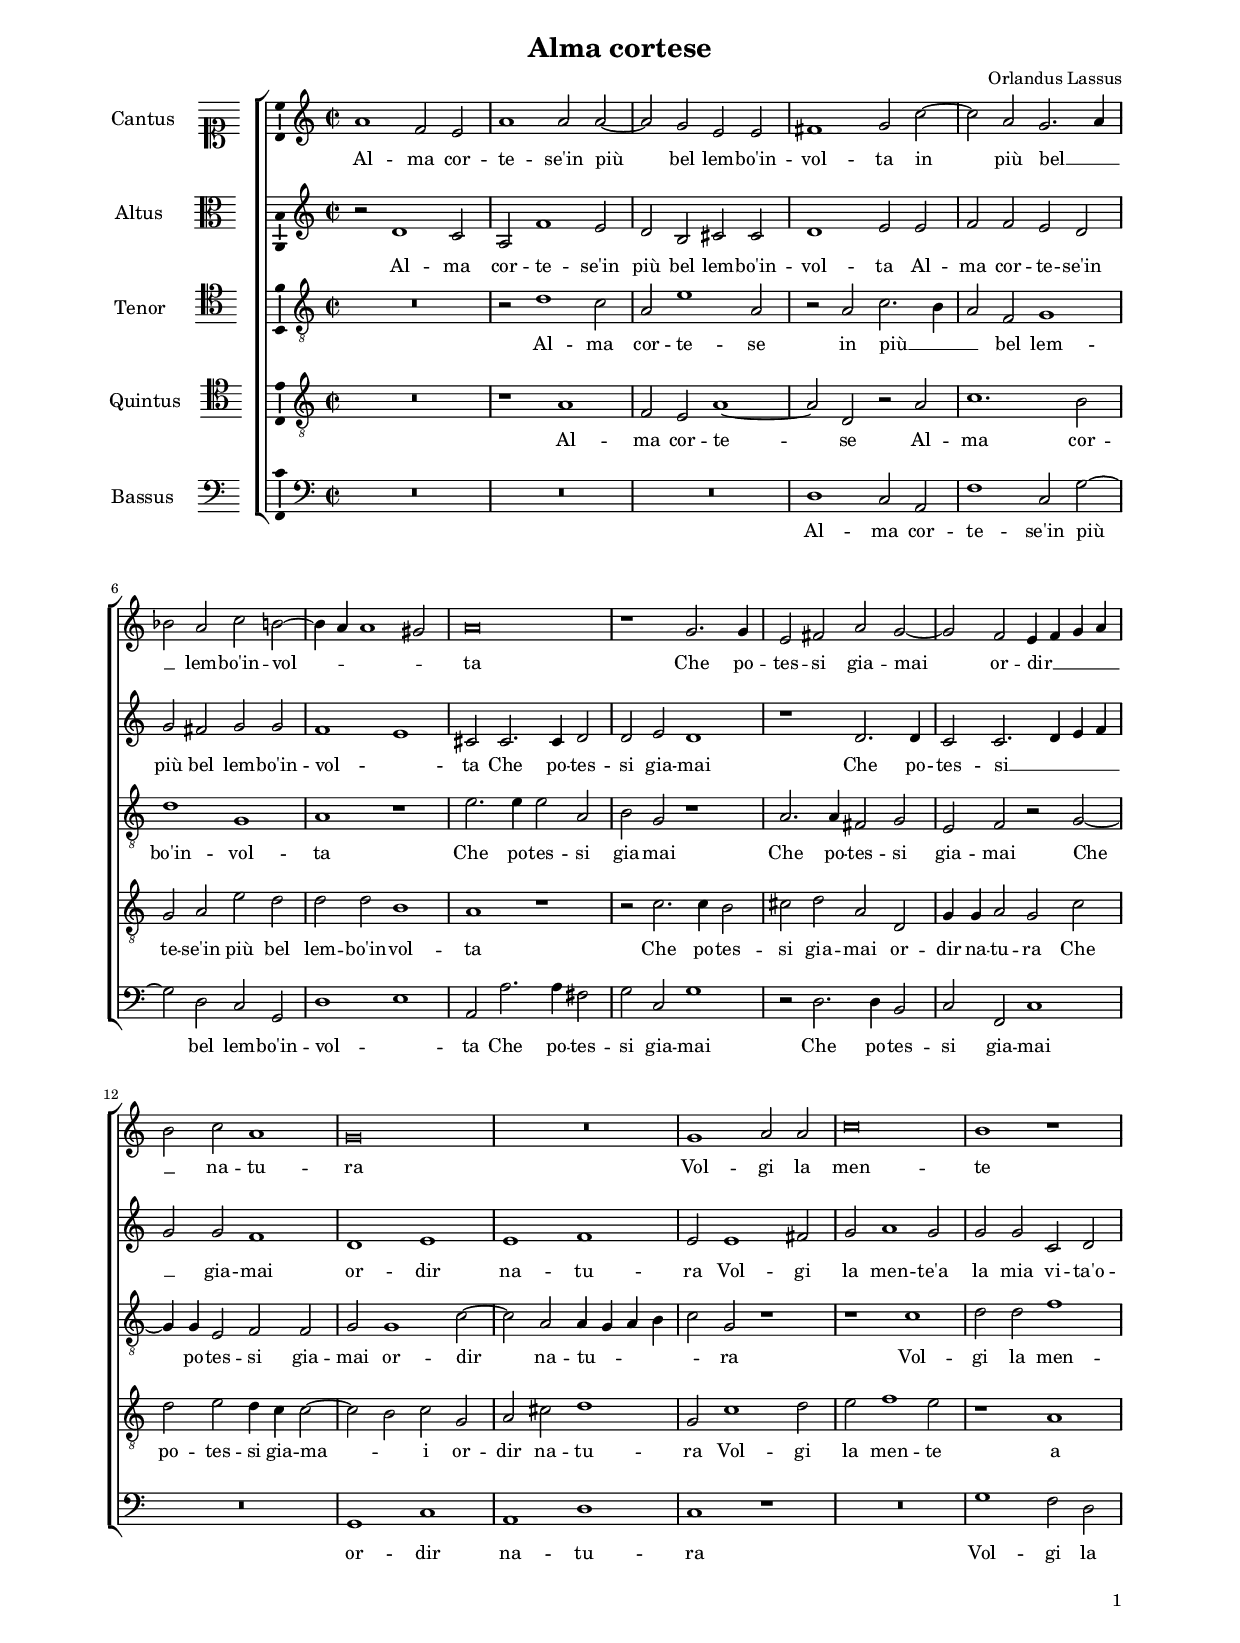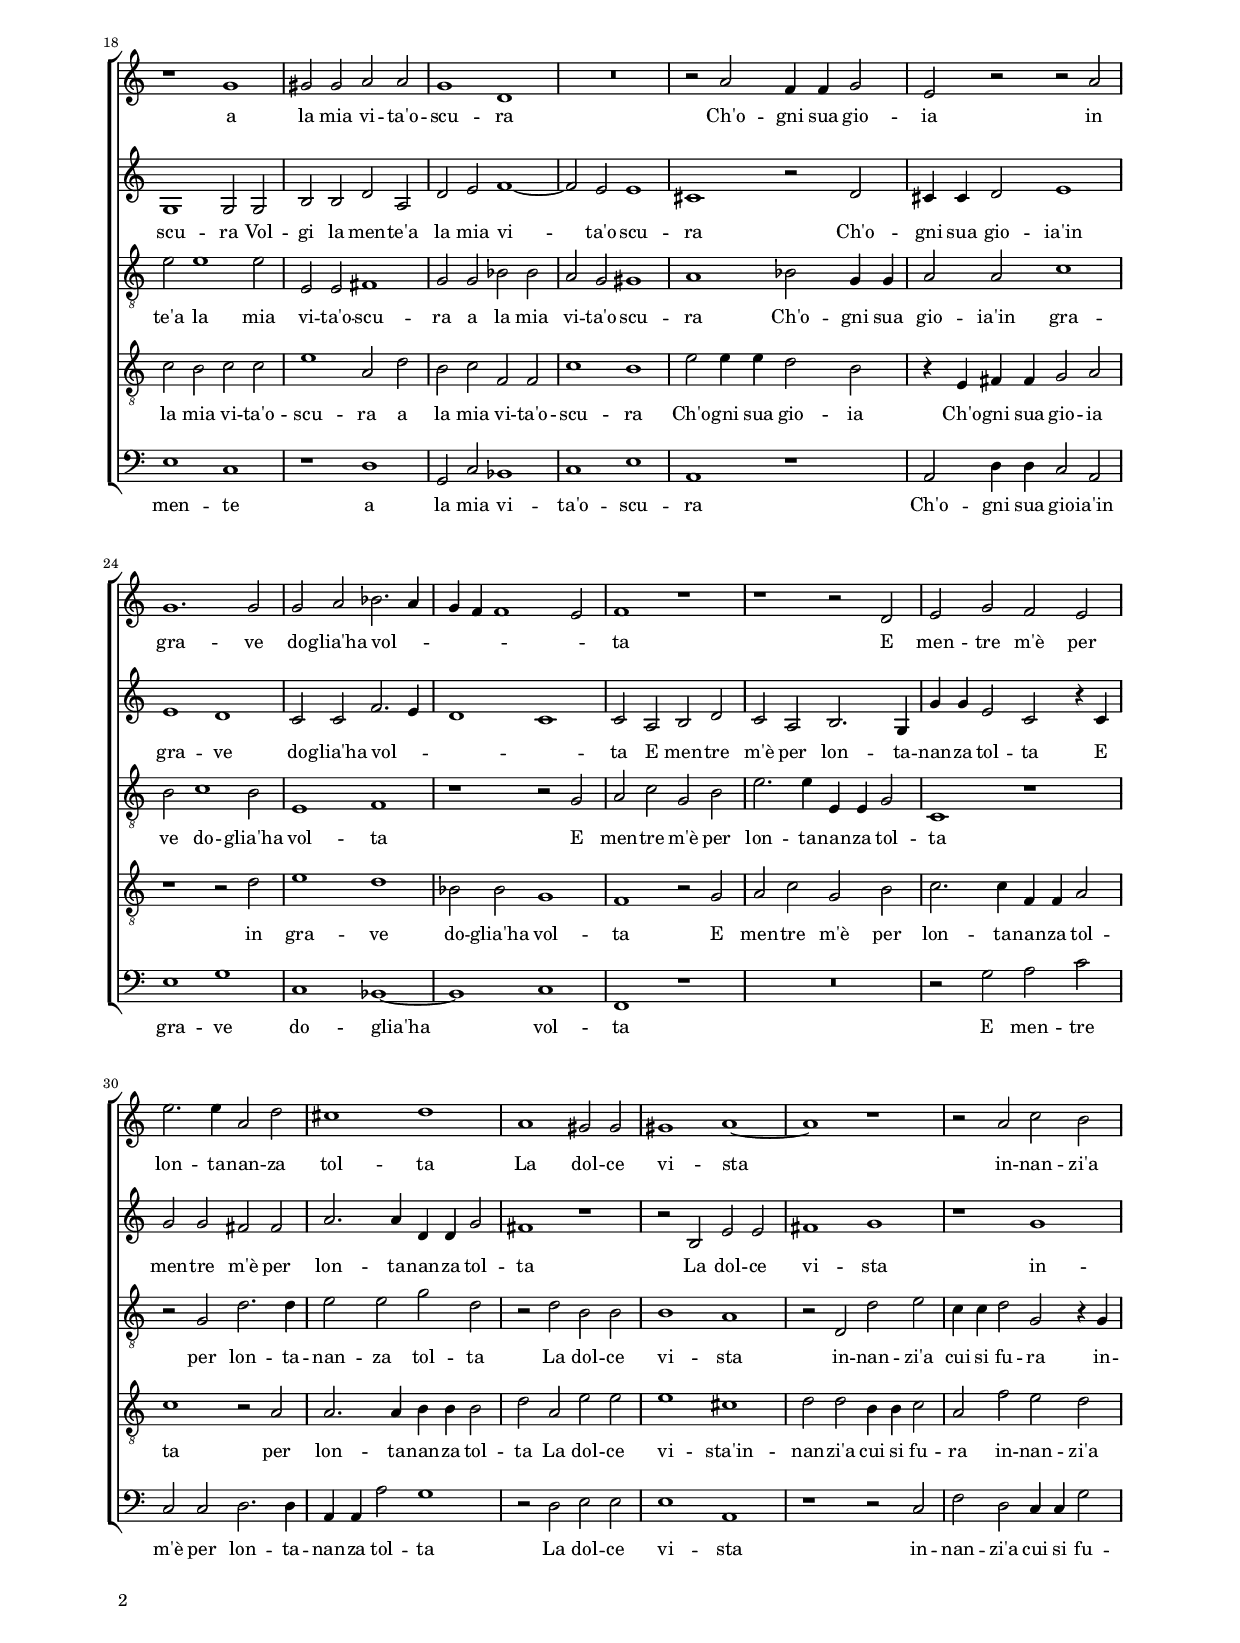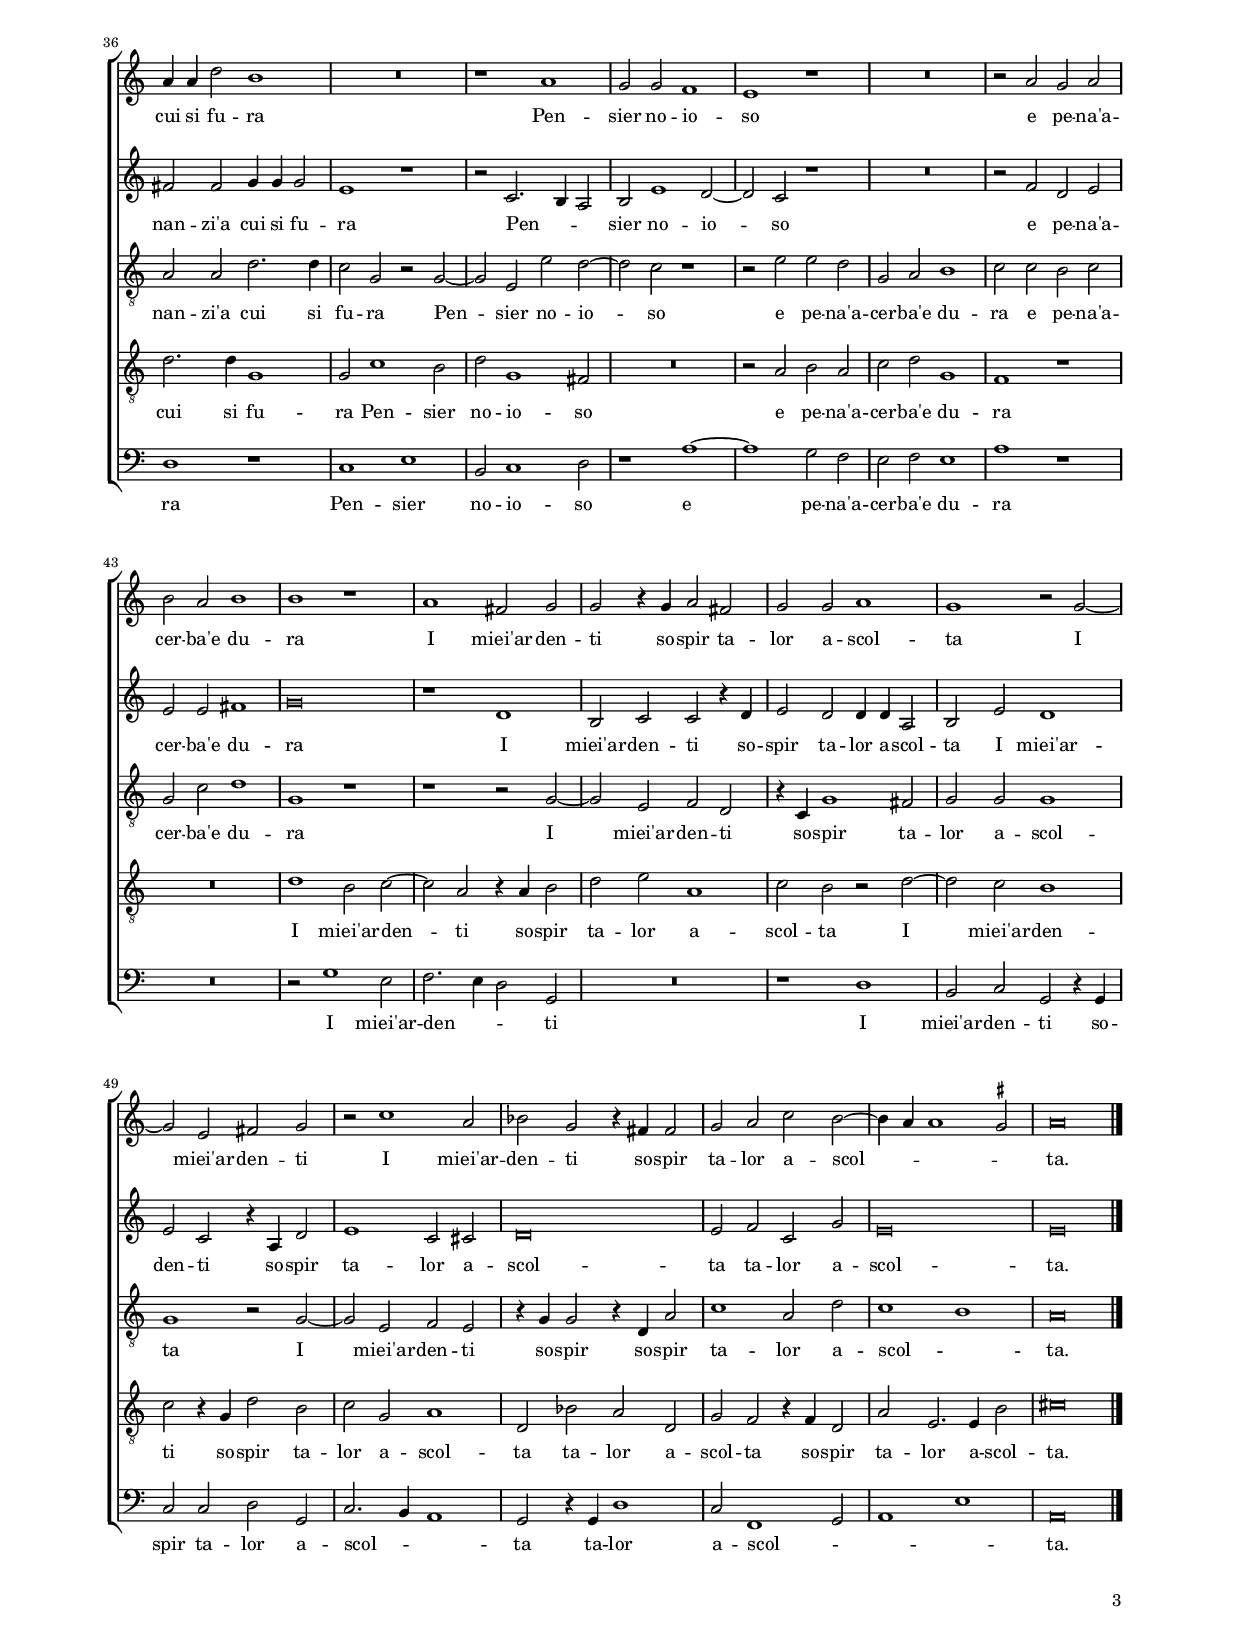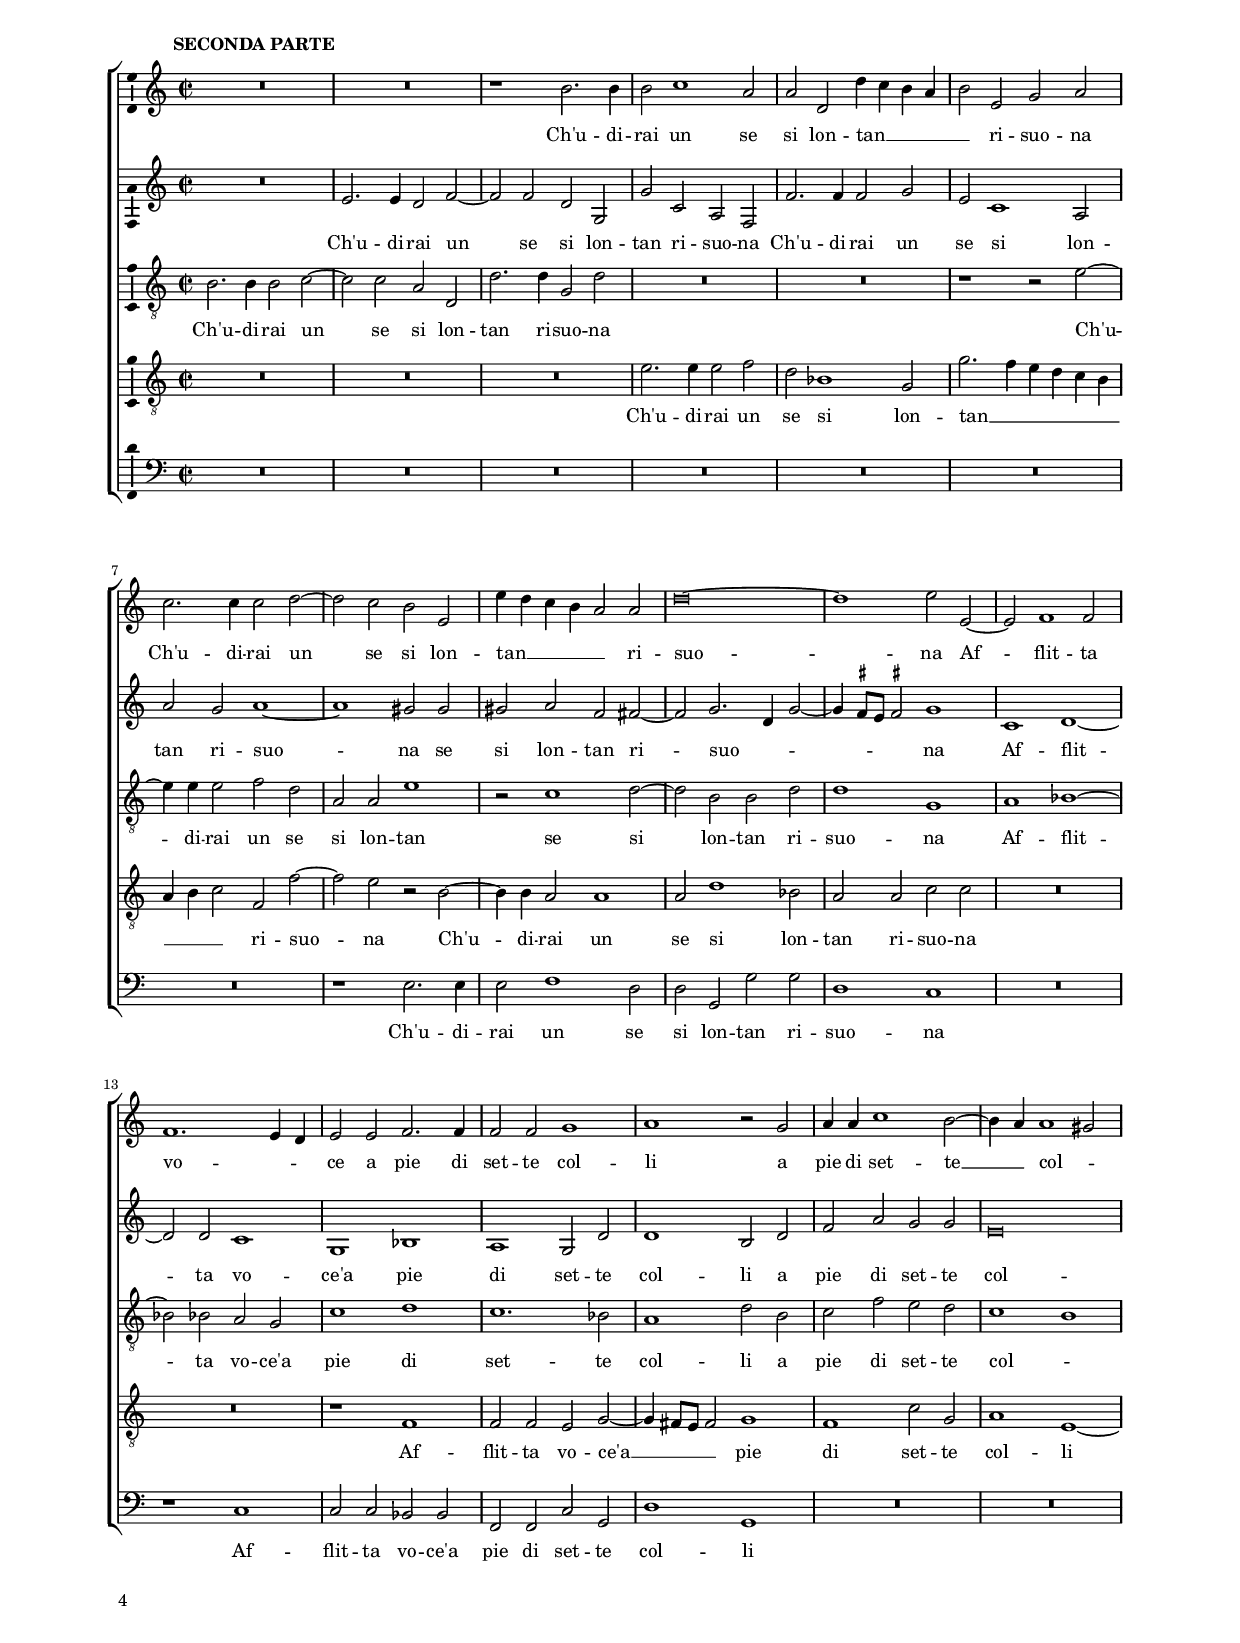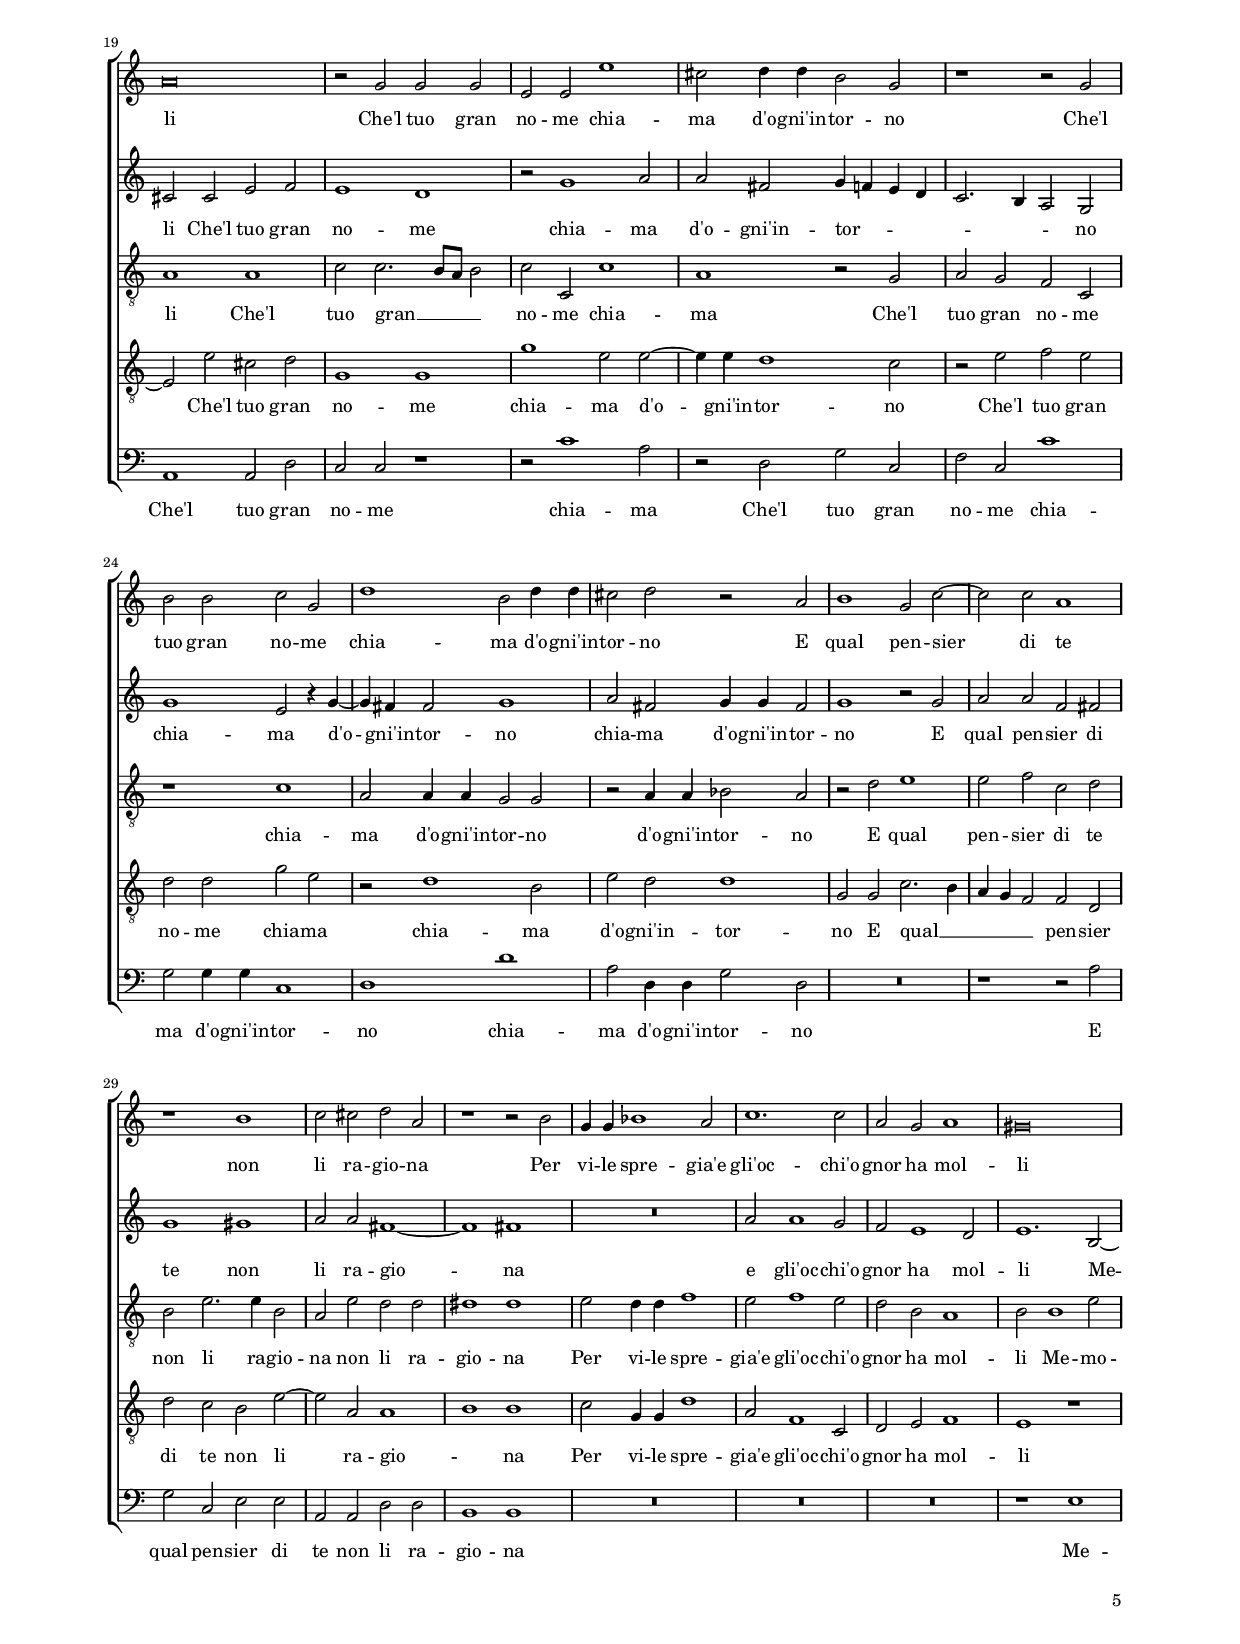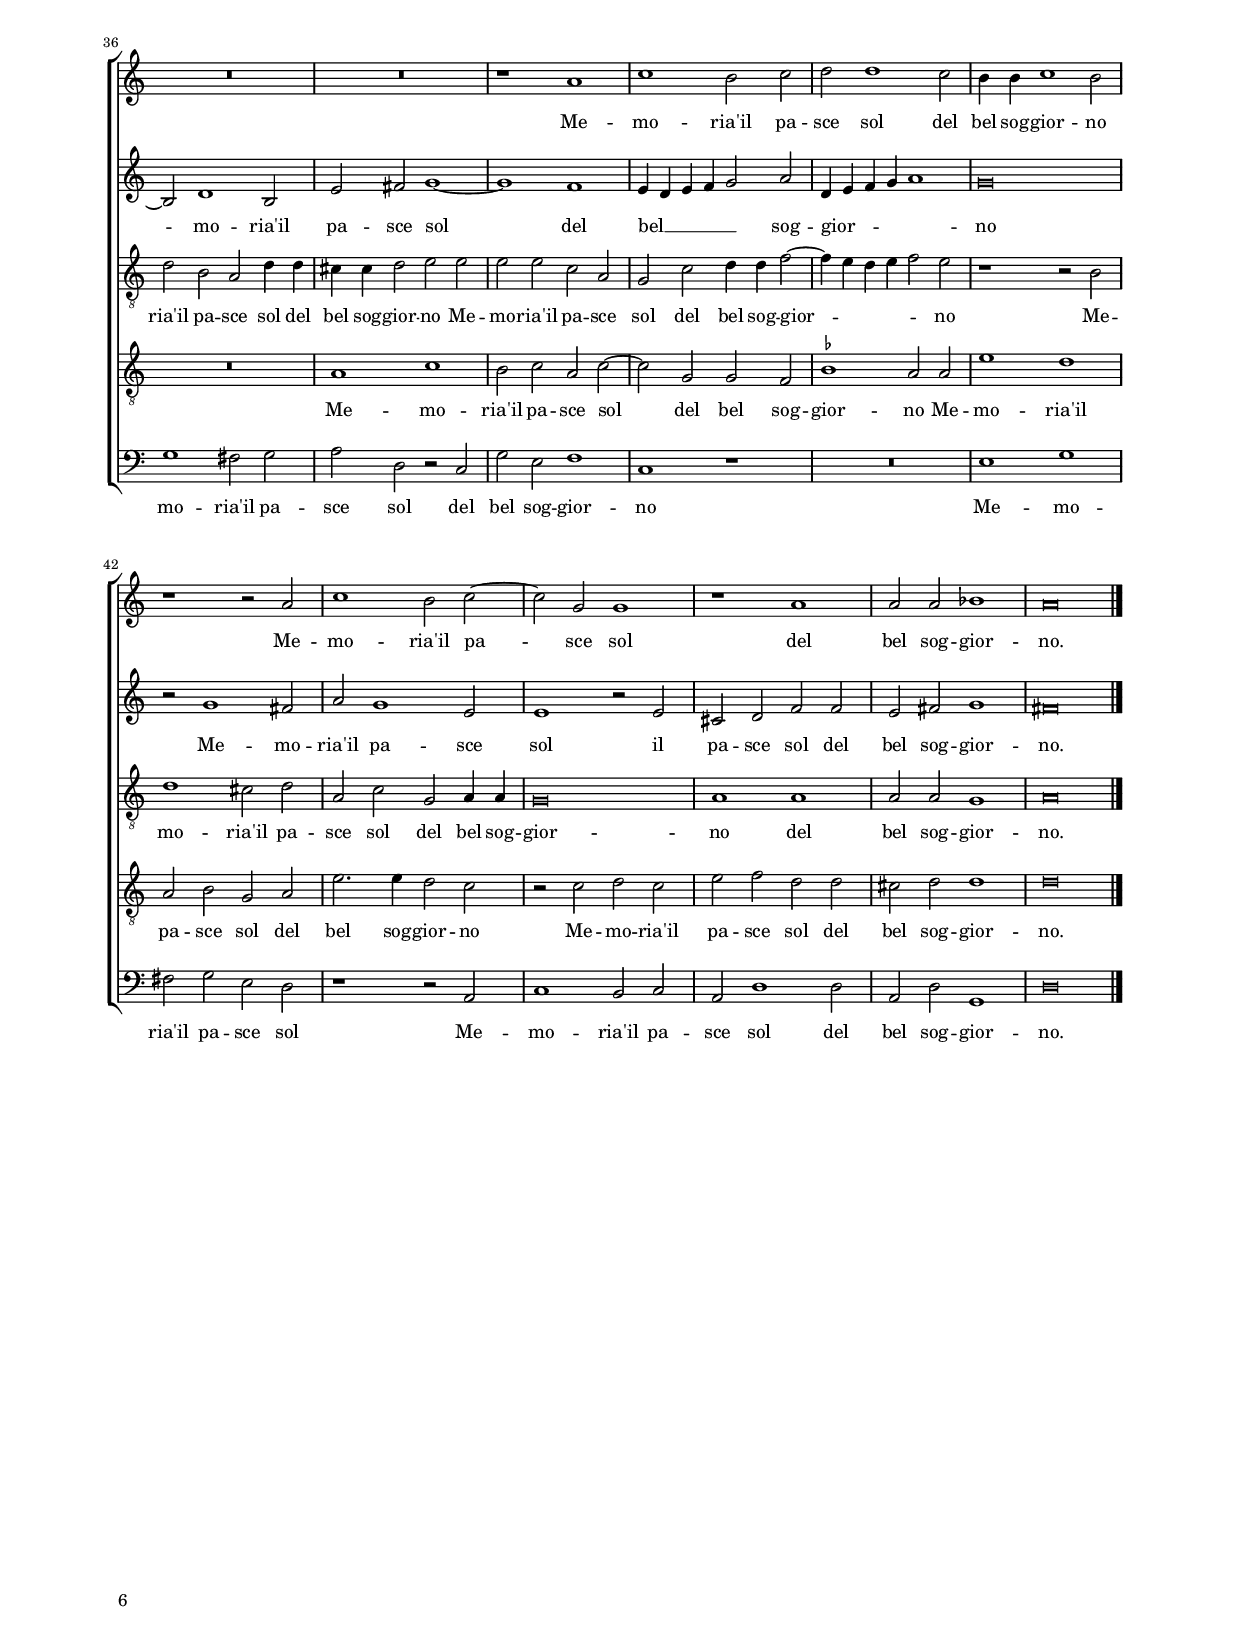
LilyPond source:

\header
{
  title="Alma cortese"
  composer="Orlandus Lassus"
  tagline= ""
}

\version "2.24.1"
\language deutsch
#(set-global-staff-size 15)
% #(set-default-paper-size "letter")
#(ly:set-option 'point-and-click #f)

	
	ficta = { \once \set suggestAccidentals = ##t }
	
	forget = #(define-music-function (music) (ly:music?) #{
		\accidentalStyle forget
		$music
		\accidentalStyle default
		#})
	
	m = \melisma
	me = \melismaEnd


\paper
	{
	top-margin = 1.8 \cm
	bottom-margin = 1.2 \cm
	left-margin = 2 \cm
	right-margin = 2 \cm
	ragged-bottom = ##f
	ragged-last-bottom = ##t
	print-page-number = ##f
	score-system-spacing = #'((basic-distance . 16) (minimum-distance . 14) (padding . 5) (strechability . 150))
	system-system-spacing = #'((basic-distance . 16) (minimum-distance . 14) (padding . 5) (strechability . 150))
	oddFooterMarkup=\markup   \fill-line { "" \fromproperty #'page:page-number-string }
	evenFooterMarkup=\markup  \fill-line { \fromproperty #'page:page-number-string "" }
	last-bottom-spacing = #'((basic-distance . 12) (minimum-distance . 7) (padding . 4))
%	systems-per-page = 3
%	min-systems-per-page = 3
	}

global = {
	\key c \major
	\time 2/2 \set Score.measureLength = #(ly:make-moment 2/1)
	\skip 1*2*54 \bar "|."
	}
	

incipitcantus = \markup { \score {
	{
	\set Staff.instrumentName = \markup { \fontsize #1 "Cantus" }
	\key c \major
	\clef soprano
	s4 \bar ""
	}
	\layout  {
	raggedright = ##t
	indent = 1.8 \cm
	line-width = 2.5 \cm
	\context { \Staff \remove Time_signature_engraver }
	\override Staff.Clef.Y-extent = #'(0 . 0)
	}} \hspace #1 }
      
      
incipitaltus = \markup { \score {
	{
	\set Staff.instrumentName = \markup { \fontsize #1 "Altus" }
	\key c \major
	\clef alto
	s4 \bar ""
	}
	\layout  {
	raggedright = ##t
	indent = 1.8 \cm
	line-width = 2.5 \cm
	\context { \Staff \remove Time_signature_engraver }
	\override Staff.Clef.Y-extent = #'(0 . 0)
	}} \hspace #1 }


incipittenor = \markup { \score {
	{
	\set Staff.instrumentName = \markup { \fontsize #1 "Tenor" }
	\key c \major
	\clef tenor
	s4 \bar ""
	}
	\layout  {
	raggedright = ##t
	indent = 1.8 \cm
	line-width = 2.5 \cm
	\context { \Staff \remove Time_signature_engraver }
	\override Staff.Clef.Y-extent = #'(0 . 0)
	}} \hspace #1 }
      
      
incipitquintus = \markup { \score {
	{
	\set Staff.instrumentName = \markup { \fontsize #1 "Quintus" }
	\key c \major
	\clef tenor
	s4 \bar ""
	}
	\layout  {
	raggedright = ##t
	indent = 1.8 \cm
	line-width = 2.5 \cm
	\context { \Staff \remove Time_signature_engraver }
	\override Staff.Clef.Y-extent = #'(0 . 0)
	}} \hspace #1 }
      
      
incipitbassus = \markup { \score {
	{
	\set Staff.instrumentName = \markup { \fontsize #1 "Bassus" }
	\key c \major
	\clef bass
	s4 \bar ""
	}
	\layout  {
	raggedright = ##t
	indent = 1.8 \cm
	line-width = 2.5 \cm
	\context { \Staff \remove Time_signature_engraver }
	\override Staff.Clef.Y-extent = #'(0 . 0)
	}} \hspace #1 }


cantus =  \relative c''
	{
	a1 f2 e
	a1 a2 a~
	a2 g e e
	fis1 g2 c~
%5
	c2 a g2. \m a4 |
	b2 \me a c h~
	h4 \m a a1 gis2 \me
	a\breve
	r1 g2. g4
%10
	e2 fis a g~ |
	g2 f e4 \m f g a
	h2 \me c a1
	g\breve
	R\breve
%15
	g1 a2 a |
	c\breve
	h1 r
	r1 g
	gis2 gis a a
%20
	g1 d |
	R\breve
	r2 a' f4 f g2
	e2 r r a
	g1. g2
%25
	g2 a b2. \m a4 |
	g4 f f1 e2 \me
	f1 r
	r1 r2 d
	e2 g f e
%30
	e'2. e4 a,2 d |
	cis1 d
	a1 gis2 gis
	gis1 a~
	a1 r
%35
	r2 a c h |
	a4 a d2 h1
	R\breve
	r1 a
	g2 g f1
%40
	e1 r |
	R\breve
	r2 a g a
	h2 a h1
	h1 r
%45
	a1 fis2 g |
	g2 r4 g a2 fis
	g2 g a1
	g1 r2 g~
	g2 e fis g
%50
	r2 c1 a2 |
	b2 g r4 fis fis2
	g2 a c h~
	h4 \m a a1 \ficta gis2 \me
	a\breve |
	}


altus =  \relative c'
	{
	r2 d1 c2
	a2 f'1 e2
	d2 h cis cis
	d1 e2 e
%5
	f2 f e d |
	g2 fis g g
	f1 \m e \me
	cis2 cis2. cis4 d2
	d2 e d1
%10
	r1 d2. d4 |
	c2 c2. \m d4 e f 
	g2 \me g f1
	d1 e
	e1 f
%15
	e2 e1 fis2 |
	g2 a1 g2
	g2 g c, d
	g,1 g2 g
	h2 h d a
%20
	d2 e f1~ |
	f2 e e1
	cis1 r2 d
	cis4 cis d2 e1
	e1 d
%25
	c2 c f2. \m e4 |
	d1 c \me
	c2 a h d
	c2 a h2. g4
	g'4 g e2 c r4 c
%30
	g'2 g fis fis |
	a2. a4 d, d g2
	fis1 r
	r2 h, e e
	fis1 g
%35
	r1 g |
	fis2 fis g4 g g2 |
	e1 r
	r2 c2. \m h4 a2 \me
	h2 e1 d2~
%40
	d2 c r1 |
	R\breve
	r2 f d e
	e2 e fis1
	g\breve
%45
	r1 d |
	h2 c c r4 d
	e2 d d4 d a2
	h2 e d1
	e2 c r4 a d2
%50
	e1 c2 cis |
	d\breve
	e2 f c g'
	e\breve
	e\breve |
	}


tenor =  \relative c'
	{
	R\breve
	r2 d1 c2
	a2 e'1 a,2
	r2 a c2. \m h4
%5
	a2 \me f g1 |
	d'1 g,
	a1 r
	e'2. e4 e2 a,
	h2 g r1
%10
	a2. a4 fis2 g |
	e2 f r g~
	g4 g e2 f f
	g2 g1 c2~
	c2 a a4 \m g a h
%15
	c2 \me g r1 |
	r1 c
	d2 d f1
	e2 e1 e2
	e,2 e fis1
%20
	g2 g b b |
	a2 g gis1
	a1 b2 g4 g
	a2 a c1
	h2 c1 h2
%25
	e,1 f |
	r1 r2 g
	a2 c g h
	e2. e4 e, e g2
	c,1 r
%30
	r2 g' d'2. d4 |
	e2 e g d
	r2 d h h
	h1 a
	r2 d, d' e
%35
	c4 c d2 g,2 r4 g |
	a2 a d2. d4
	c2 g r g~
	g2 e e' d~
	d2 c r1
%40
	r2 e e d |
	g,2 a h1
	c2 c h c
	g2 c d1
	g,1 r
%45
	r1 r2 g~ |
	g2 e f d
	r4 c g'1 fis2
	g2 g g1
	g1 r2 g~
%50
	g2 e f e |
	r4 g g2 r4 d a'2
	c1 a2 d
	c1 \m h \me
	a\breve |
	}


quintus  =  \relative c'
	{
	R\breve
	r1 a
	f2 e a1~
	a2 d, r a'
%5
	c1. h2 |
	g2 a e' d
	d2 d h1
	a1 r
	r2 c2. c4 h2
%10
	cis2 d a d, |
	g4 g a2 g c 
	d2 e d4 c c2~
	c2 \m h \me c g
	a2 cis d1
%15
	g,2 c1 d2 |
	e2 f1 e2
	r1 a,
	c2 h c c
	e1 a,2 d
%20
	h2 c f, f |
	c'1 h
	e2 e4 e d2 h
	r4 e, fis fis g2 a
	r1 r2 d
%25
	e1 d |
	b2 b g1
	f1 r2 g
	a2 c g h
	c2. c4 f, f a2
%30
	c1 r2 a |
	a2. a4 h h h2
	d2 a e' e
	e1 cis
	d2 d h4 h c2
%35
	a2 f' e d |
	d2. d4 g,1
	g2 c1 h2
	d2 g,1 fis2
	R\breve
%40
	r2 a h a |
	c2 d g,1
	f1 r
	R\breve
	d'1 h2 c~
%45
	c2 a r4 a h2 |
	d2 e a,1
	c2 h r d~
	d2 c h1
	c2 r4 g d'2 h
%50
	c2 g a1 |
	d,2 b' a d,
	g2 f r4 f d2
	a'2 e2. e4 h'2
	cis\breve |
	}


bassus  =  \relative c
	{
	R\breve
	R\breve
	R\breve
	d1 c2 a
%5
	f'1 c2 g'~ |
	g2 d c g
	d'1 \m e \me
	a,2 a'2. a4 fis2
	g2 c, g'1
%10
	r2 d2. d4 h2 |
	c2 f, c'1
	R\breve
	g1 c
	a1 d
%15
	c1 r |
	R\breve
	g'1 f2 d
	e1 c
	r1 d
%20
	g,2 c b1 |
	c1 e
	a,1 r
	a2 d4 d c2 a
	e'1 g
%25
	c,1 b~ |
	b1 c
	f,1 r
	R\breve
	r2 g' a c
%30
	c,2 c d2. d4 |
	a4 a a'2 g1
	r2 d e e
	e1 a,
	r1 r2 c
%35
	f2 d c4 c g'2 |
	d1 r
	c1 e
	h2 c1 d2
	r1 a'~
%40
	a1 g2 f |
	e2 f e1
	a1 r
	R\breve
	r2 g1 e2
%45
	f2. \m e4 d2 \me g, |
	R\breve
	r1 d'
	h2 c g r4 g
	c2 c d g,
%50
	c2. \m h4 a1 \me |
	g2 r4 g d'1
	c2 f,1 \m g2
	a1 e' \me
	a,\breve |
	}


lyricscantus = \lyricmode {
	Al -- ma cor -- te -- se'in più bel lem -- bo'in -- vol -- ta
	in più bel __ lem -- bo'in -- vol -- ta
	Che po -- tes -- si gia -- mai or -- dir __ na -- tu -- ra
	Vol -- gi la men -- te a la mia vi -- ta'o -- scu -- ra
	Ch'o -- gni sua gio -- ia in gra -- ve do -- glia'ha vol -- ta
	E men -- tre m'è per lon -- ta -- nan -- za tol -- ta
	La dol -- ce vi -- sta in -- nan -- zi'a cui si fu -- ra
	Pen -- sier no -- io -- so e pe -- na'a -- cer -- ba'e du -- ra
	I miei'ar -- den -- ti so -- spir ta -- lor a -- scol -- ta
	I miei'ar -- den -- ti
	I miei'ar -- den -- ti so -- spir ta -- lor a -- scol -- ta.
	}


lyricsaltus = \lyricmode {
	Al -- ma cor -- te -- se'in più bel lem -- bo'in -- vol -- ta
	Al -- ma cor -- te -- se'in più bel lem -- bo'in -- vol -- ta
	Che po -- tes -- si gia -- mai
	Che po -- tes -- si __ gia -- mai or -- dir na -- tu -- ra
	Vol -- gi la men -- te'a la mia vi -- ta'o -- scu -- ra
	Vol -- gi la men -- te'a la mia vi -- ta'o -- scu -- ra
	Ch'o -- gni sua gio -- ia'in gra -- ve do -- glia'ha vol -- ta
	E men -- tre m'è per lon -- ta -- nan -- za tol -- ta
	E men -- tre m'è per lon -- ta -- nan -- za tol -- ta
	La dol -- ce vi -- sta in -- nan -- zi'a cui si fu -- ra
	Pen -- sier no -- io -- so e pe -- na'a -- cer -- ba'e du -- ra
	I miei'ar -- den -- ti so -- spir ta -- lor a -- scol -- ta
	I miei'ar -- den -- ti so -- spir ta -- lor a -- scol -- ta
	ta -- lor a -- scol -- ta.
	}


lyricstenor = \lyricmode {
	Al -- ma cor -- te -- se in più __ bel lem -- bo'in -- vol -- ta
	Che po -- tes -- si gia -- mai
	Che po -- tes -- si gia -- mai
	Che po -- tes -- si gia -- mai or -- dir na -- tu -- ra
	Vol -- gi la men -- te'a la mia vi -- ta'o -- scu -- ra
	a la mia vi -- ta'o -- scu -- ra
	Ch'o -- gni sua gio -- ia'in gra -- ve do -- glia'ha vol -- ta
	E men -- tre m'è per lon -- ta -- nan -- za tol -- ta
	per lon -- ta -- nan -- za tol -- ta
	La dol -- ce vi -- sta in -- nan -- zi'a cui si fu -- ra
	in -- nan -- zi'a cui si fu -- ra
	Pen -- sier no -- io -- so e pe -- na'a -- cer -- ba'e du -- ra
	e pe -- na'a -- cer -- ba'e du -- ra
	I miei'ar -- den -- ti so -- spir ta -- lor a -- scol -- ta
	I miei'ar -- den -- ti so -- spir
	so -- spir ta -- lor a -- scol -- ta.
	}


lyricsquintus = \lyricmode {
	Al -- ma cor -- te -- se
	Al -- ma cor -- te -- se'in più bel lem -- bo'in -- vol -- ta
	Che po -- tes -- si gia -- mai or -- dir na -- tu -- ra
	Che po -- tes -- si gia -- ma -- i or -- dir na -- tu -- ra
	Vol -- gi la men -- te a la mia vi -- ta'o -- scu -- ra
	a la mia vi -- ta'o -- scu -- ra
	Ch'o -- gni sua gio -- ia
	Ch'o -- gni sua gio -- ia in gra -- ve do -- glia'ha vol -- ta
	E men -- tre m'è per lon -- ta -- nan -- za tol -- ta
	per lon -- ta -- nan -- za tol -- ta
	La dol -- ce vi -- sta'in -- nan -- zi'a cui si fu -- ra
	in -- nan -- zi'a cui si fu -- ra
	Pen -- sier no -- io -- so e pe -- na'a -- cer -- ba'e du -- ra
	I miei'ar -- den -- ti so -- spir ta -- lor a -- scol -- ta
	I miei'ar -- den -- ti so -- spir ta -- lor a -- scol -- ta
	ta -- lor a -- scol -- ta
	so -- spir ta -- lor a -- scol -- ta.
	}


lyricsbassus = \lyricmode {
	Al -- ma cor -- te -- se'in più bel lem -- bo'in -- vol -- ta
	Che po -- tes -- si gia -- mai
	Che po -- tes -- si gia -- mai or -- dir na -- tu -- ra
	Vol -- gi la men -- te a la mia vi -- ta'o -- scu -- ra
	Ch'o -- gni sua gio -- ia'in gra -- ve do -- glia'ha vol -- ta
	E men -- tre m'è per lon -- ta -- nan -- za tol -- ta
	La dol -- ce vi -- sta in -- nan -- zi'a cui si fu -- ra
	Pen -- sier no -- io -- so e pe -- na'a -- cer -- ba'e du -- ra
	I miei'ar -- den -- ti
	I miei'ar -- den -- ti so -- spir ta -- lor a -- scol -- ta
	ta -- lor a -- scol -- ta.
	}


\score
{  
  % \transpose {
	\new ChoirStaff \with { \override StaffGrouper.staff-staff-spacing.basic-distance = #12 }
	<<

	\new Staff << \global
	\new Voice="v1" {
		\set Staff.instrumentName=\incipitcantus
		\set Staff.midiInstrument = "reed organ"
		\clef violin
		\cantus }
	\new Lyrics \lyricsto "v1" {\lyricscantus }
	>>


	\new Staff << \global
	\new Voice="v2" {
		\set Staff.instrumentName=\incipitaltus
		\set Staff.midiInstrument = "reed organ"
		\clef violin 
		\altus}
	\new Lyrics \lyricsto "v2" {\lyricsaltus }
	>>


	\new Staff << \global
	\new Voice="v3" {
		\set Staff.instrumentName=\incipittenor
		\set Staff.midiInstrument = "reed organ"
		\clef "G_8"
		\tenor }
	\new Lyrics \lyricsto "v3" {\lyricstenor }
	>>


	\new Staff << \global
	\new Voice="v5" {
		\set Staff.instrumentName=\incipitquintus
		\set Staff.midiInstrument = "reed organ"
		\clef "G_8"
		\quintus}
	\new Lyrics \lyricsto "v5" {\lyricsquintus }
	>>


	\new Staff << \global
	\new Voice="v4" {
		\set Staff.instrumentName=\incipitbassus
		\set Staff.midiInstrument = "reed organ"
		\clef bass
		\bassus }
	\new Lyrics \lyricsto "v4" {\lyricsbassus}
	>>

	>>
	% } % transpose

	\layout
	{
	indent = 2.5 \cm
	\context { \Staff \override TimeSignature.break-visibility = #end-of-line-invisible }
	\context { \Lyrics \override VerticalAxisGroup.nonstaff-relatedstaff-spacing.padding = #1.3 }
	\context { \Staff \consists Ambitus_engraver }
	\context { \Score \override BarNumber.padding = #2 }
	\context { \Voice \override NoteHead.style = #'baroque }
	}


\midi
	{
	\tempo 2 = 90
	}

}

%%%%%%%%%%%%%%%%%%%%  PARS SECUNDA


global = {
	\key c \major
	\time 2/2 \set Score.measureLength = #(ly:make-moment 2/1)
	\skip 1*2*47 \bar "|."
	}


cantus =  \relative c''
	{
	R\breve
	R\breve
	r1 h2. h4
	h2 c1 a2
%5
	a2 d, d'4 \m c h a |
	h2 \me e, g a
	c2. c4 c2 d~
	d2 c h e,
	e'4 \m d c h a2 \me a
%10
	d\breve~ |
	d1 e2 e,~
	e2 f1 f2
	f1. \m e4 d \me
	e2 e f2. f4
%15
	f2 f g1 |
	a1 r2 g
	a4 a c1 h2~
	h4 \m a \me a1 \m gis2 \me
	a\breve
%20
	r2 g g g |
	e2 e e'1
	cis2 d4 d h2 g
	r1 r2 g
	h2 h c g
%25
	d'1 h2 d4 d |
	cis2 d r a
	h1 g2 c~
	c2 c a1
	r1 h
%30
	c2 cis d a |
	r1 r2 h
	g4 g b1 a2
	c1. c2
	a2 g a1
%35
	gis\breve |
	R\breve
	R\breve
	r1 a
	c1 h2 c
%40
	d2 d1 c2 |
	h4 h c1 h2
	r1 r2 a
	c1 h2 c~
	c2 g g1
%45
	r1 a |
	a2 a b1
	a\breve |
	}


altus =  \relative c'
	{
	R\breve
	e2. e4 d2 f~
	f2 f d g,
	g'2 c, a f
%5
	f'2. f4 f2 g |
	e2 c1 a2
	a'2 g a1~
	a1 gis2 gis
	gis2 a f fis~
%10
	fis g2. \m d4 g2~ |
	g4 \ficta fis8 e \ficta fis!2 \me g1
	c,1 d~
	d2 d c1
	g1 b1
%15
	a1 g2 d' |
	d1 h2 d
	f2 a g g
	e\breve
	cis2 cis e f
%20
	e1 d |
	r2 g1 a2
	a2 fis g4 \m f e d
	c2. h4 a2 \me g
	g'1 e2 r4 g~
%25
	g4 fis fis2 g1 |
	a2 fis g4 g fis2
	g1 r2 g
	a2 a f fis
	g1 gis
%30
	a2 a fis1~ |
	fis1 fis
	R\breve
	a2 a1 g2
	f2 e1 d2
%35
	e1. h2~ |
	h2 d1 h2
	e2 fis g1~
	g1 f
	e4 \m d e f g2 \me a
%40
	d,4 \m e f g a1 \me |
	g\breve
	r2 g1 fis2
	a2 g1 e2
	e1 r2 e
%45
	cis2 d f2 f |
	e2 fis g1
	fis\breve |
	}


tenor =  \relative c'
	{
	h2. h4 h2 c~
	c2 c a d,
	d'2. d4 g,2 d'
	R\breve
%5
	R\breve |
	r1 r2 e~
	e4 e e2 f d
	a2 a e'1
	r2 c1 d2~
%10
	d2 h h d |
	d1 g,
	a1 b~
	b2 b a g
	c1 d
%15
	c1. b2 |
	a1 d2 h
	c2 f e d
	c1 \m h \me
	a1 a
%20
	c2 c2. \m h8 a h2 \me |
	c2 c, c'1
	a1 r2 g
	a2 g f c
	r1 c'
%25
	a2 a4 a g2 g |
	r2 a4 a b2 a
	r2 d e1
	e2 f c d
	h2 e2. e4 h2
%30
	a2 e' d d |
	dis1 dis
	e2 d4 d f1
	e2 f1 e2
	d2 h a1
%35
	h2 h1 e2 |
	d2 h a d4 d
	cis4 cis d2 e e
	e2 e c a
	g2 c d4 d f2~
%40
	f4 \m e d e f2 \me e |
	r1 r2 h
	d1 cis2 d
	a2 c g a4 a
	g\breve
%45
	a1 a |
	a2 a g1
	a\breve |
	}


quintus  =  \relative c'
	{
	R\breve
	R\breve
	R\breve
	e2. e4 e2 f
%5
	d2 b1 g2 |
	g'2. \m f4 e d c h
	a4 h c2 \me f, f'~
	f2 e r h~
	h4 h a2 a1
%10
	a2 d1 b2 |
	a2 a c c
	R\breve
	R\breve
	r1 f,
%15
	f2 f e g~ |
	g4 \m fis8 e fis2 \me g1
	f1 c'2 g
	a1 e~
	e2 e' cis d
%20
	g,1 g |
	g'1 e2 e~
	e4 e d1 c2
	r2 e f e
	d2 d g e
%25
	r2 d1 h2 |
	e2 d d1
	g,2 g c2. \m h4
	a4 g f2 \me f d
	d'2 c h e~
%30
	e2 a, a1 \m |
	h1 \me h
	c2 g4 g d'1
	a2 f1 c2
	d2 e f1
%35
	e1 r |
	R\breve
	a1 c
	h2 c a c~
	c2 g g f
%40
	\ficta b1 a2 a |
	e'1 d
	a2 h g a
	e'2. e4 d2 c
	r2 c d c
%45
	e2 f d d |
	cis2 d d1
	d\breve |
	}


bassus  =  \relative c
	{
	R\breve
	R\breve
	R\breve
	R\breve
%5
	R\breve |
	R\breve
	R\breve
	r1 e2. e4
	e2 f1 d2
%10
	d2 g, g' g |
	d1 c
	R\breve
	r1 c
	c2 c b b
%15
	f2 f c' g |
	d'1 g,
	R\breve
	R\breve
	a1 a2 d
%20
	c2 c r1 |
	r2 c'1 a2
	r2 d, g c,
	f2 c c'1
	g2 g4 g c,1
%25
	d1 d' |
	a2 d,4 d g2 d
	R\breve
	r1 r2 a'
	g2 c, e e
%30
	a,2 a d d |
	h1 h
	R\breve
	R\breve
	R\breve
%35
	r1 e |
	g1 fis2 g
	a2 d, r c
	g'2 e f1
	c1 r
%40
	R\breve |
	e1 g
	fis2 g e d
	r1 r2 a
	c1 h2 c
%45
	a2 d1 d2 |
	a2 d g,1
	d'\breve |
	}


lyricscantus = \lyricmode {
	Ch'u -- di -- rai un se si lon -- tan __ ri -- suo -- na
	Ch'u -- di -- rai un se si lon -- tan __ ri -- suo -- na
	Af -- flit -- ta vo -- ce a pie di set -- te col -- li
	a pie di set -- te __ col -- li
	Che'l tuo gran no -- me chia -- ma d'o -- gni'in -- tor -- no
	Che'l tuo gran no -- me chia -- ma d'o -- gni'in -- tor -- no
	E qual pen -- sier di te non li ra -- gio -- na
	Per vi -- le spre -- gia'e gli'oc -- chi'o -- gnor ha mol -- li
	Me -- mo -- ria'il pa -- sce sol del bel sog -- gior -- no
	Me -- mo -- ria'il pa -- sce sol del bel sog -- gior -- no.
	}


lyricsaltus = \lyricmode {
	Ch'u -- di -- rai un se si lon -- tan ri -- suo -- na
	Ch'u -- di -- rai un se si lon -- tan ri -- suo -- na
	se si lon -- tan ri -- suo -- na
	Af -- flit -- ta vo -- ce'a pie di set -- te col -- li
	a pie di set -- te col -- li
	Che'l tuo gran no -- me chia -- ma d'o -- gni'in -- tor -- no
	chia -- ma d'o -- gni'in -- tor -- no
	chia -- ma d'o -- gni'in -- tor -- no
	E qual pen -- sier di te non li ra -- gio -- na
	e gli'oc -- chi'o -- gnor ha mol -- li
	Me -- mo -- ria'il pa -- sce sol del bel __ sog -- gior -- no
	Me -- mo -- ria'il pa -- sce sol
	il pa -- sce sol del bel sog -- gior -- no.
	}


lyricstenor = \lyricmode {
	Ch'u -- di -- rai un se si lon -- tan ri -- suo -- na
	Ch'u -- di -- rai un se si lon -- tan
	se si lon -- tan ri -- suo -- na
	Af -- flit -- ta vo -- ce'a pie di set -- te col -- li
	a pie di set -- te col -- li
	Che'l tuo gran __ no -- me chia -- ma
	Che'l tuo gran no -- me chia -- ma d'o -- gni'in -- tor -- no
	d'o -- gni'in -- tor -- no
	E qual pen -- sier di te non li ra -- gio -- na
	non li ra -- gio -- na
	Per vi -- le spre -- gia'e gli'oc -- chi'o -- gnor ha mol -- li
	Me -- mo -- ria'il pa -- sce sol del bel sog -- gior -- no
	Me -- mo -- ria'il pa -- sce sol del bel sog -- gior -- no
	Me -- mo -- ria'il pa -- sce sol del bel sog -- gior -- no
	del bel sog -- gior -- no.
	}


lyricsquintus = \lyricmode {
	Ch'u -- di -- rai un se si lon -- tan __ ri -- suo -- na
	Ch'u -- di -- rai un se si lon -- tan ri -- suo -- na
	Af -- flit -- ta vo -- ce'a __ pie di set -- te col -- li
	Che'l tuo gran no -- me chia -- ma d'o -- gni'in -- tor -- no
	Che'l tuo gran no -- me chia -- ma
	chia -- ma d'o -- gni'in -- tor -- no
	E qual __ pen -- sier di te non li ra -- gio -- na
	Per vi -- le spre -- gia'e gli'oc -- chi'o -- gnor ha mol -- li
	Me -- mo -- ria'il pa -- sce sol del bel sog -- gior -- no
	Me -- mo -- ria'il pa -- sce sol del bel sog -- gior -- no
	Me -- mo -- ria'il pa -- sce sol del bel sog -- gior -- no.
	}


lyricsbassus = \lyricmode {
	Ch'u -- di -- rai un se si lon -- tan ri -- suo -- na
	Af -- flit -- ta vo -- ce'a pie di set -- te col -- li
	Che'l tuo gran no -- me chia -- ma
	Che'l tuo gran no -- me chia -- ma d'o -- gni'in -- tor -- no
	chia -- ma d'o -- gni'in -- tor -- no
	E qual pen -- sier di te non li ra -- gio -- na
	Me -- mo -- ria'il pa -- sce sol del bel sog -- gior -- no
	Me -- mo -- ria'il pa -- sce sol
	Me -- mo -- ria'il pa -- sce sol del bel sog -- gior -- no.
	}


\score
{  
  % \transpose {
	\new ChoirStaff \with { \override StaffGrouper.staff-staff-spacing.basic-distance = #12 }
	<<

	\new Staff <<\global
	\new Voice="v1" {
	  %\set Staff.instrumentName=Cantus
		\set Staff.midiInstrument = "reed organ"
		\clef violin
		\cantus }
	\new Lyrics \lyricsto "v1" {\lyricscantus }
	>>


	\new Staff << \global
	\new Voice="v2" {
	  %\set Staff.instrumentName=Altus
		\set Staff.midiInstrument = "reed organ"
		\clef violin 
		\altus}
	\new Lyrics \lyricsto "v2" {\lyricsaltus }
	>>


	\new Staff <<\global
	\new Voice="v3" {
	  %\set Staff.instrumentName=Tenor
		\set Staff.midiInstrument = "reed organ"
		\clef "G_8"
		\tenor }
	\new Lyrics \lyricsto "v3" {\lyricstenor }
	>>


	\new Staff << \global
	\new Voice="v5" {
	  %\set Staff.instrumentName=Quintus
		\set Staff.midiInstrument = "reed organ"
		\clef "G_8"
		\quintus}
	\new Lyrics \lyricsto "v5" {\lyricsquintus }
	>>


	\new Staff <<\global
	\new Voice="v4" {
	  %\set Staff.instrumentName=Bassus
		\set Staff.midiInstrument = "reed organ"
		\clef bass
		\bassus }
	\new Lyrics \lyricsto "v4" {\lyricsbassus}
	>>
	
	>>
	% } % transpose

	\layout
	{
	indent = 0 \cm
	\context { \Staff \override TimeSignature.break-visibility = #end-of-line-invisible }
	\context { \Lyrics \override VerticalAxisGroup.nonstaff-relatedstaff-spacing.padding = #1.5 }
	\context { \Staff \consists Ambitus_engraver }
	\context { \Score \override BarNumber.padding = #2 }
	\context { \Voice \override NoteHead.style = #'baroque }
	}


	\header { piece = \markup { \raise #2 \hspace # 7 \bold "SECONDA PARTE"} }

\midi
	{
	\tempo 2 = 90
	}
	
}

% EOF
